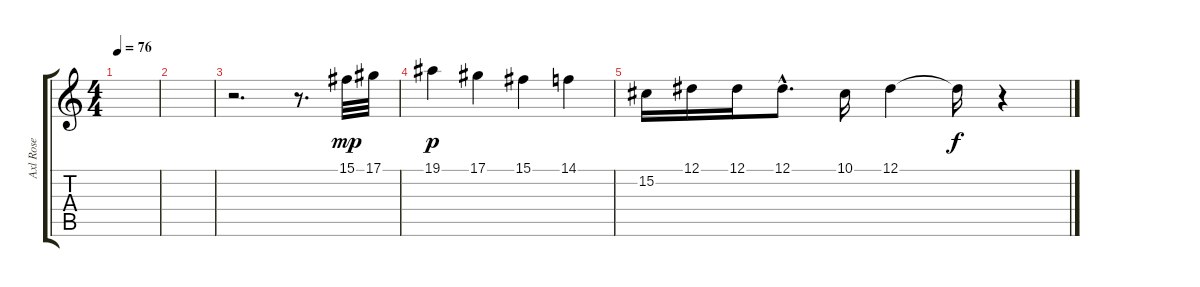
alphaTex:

\track ("Axl Rose" "Axl Rose") {instrument synthvoice}
\staff {score tabs}
\tuning (Eb4 Bb3 Gb3 Db3 Ab2 Eb2) {hide}
\ts (4 4)
\tempo 76
\clef g2
\ks c
|
|
r.2{d instrument whistle} r.8{d} 15.1.32{dy mp} 17.1.32 |
19.1.4{dy p} 17.1.4 15.1.4 14.1.4 |
15.2.16 12.1.16 12.1.16 12.1{hac}.8{d} 10.1.16 12.1.4 12.1{t}.16{dy f} r.4
